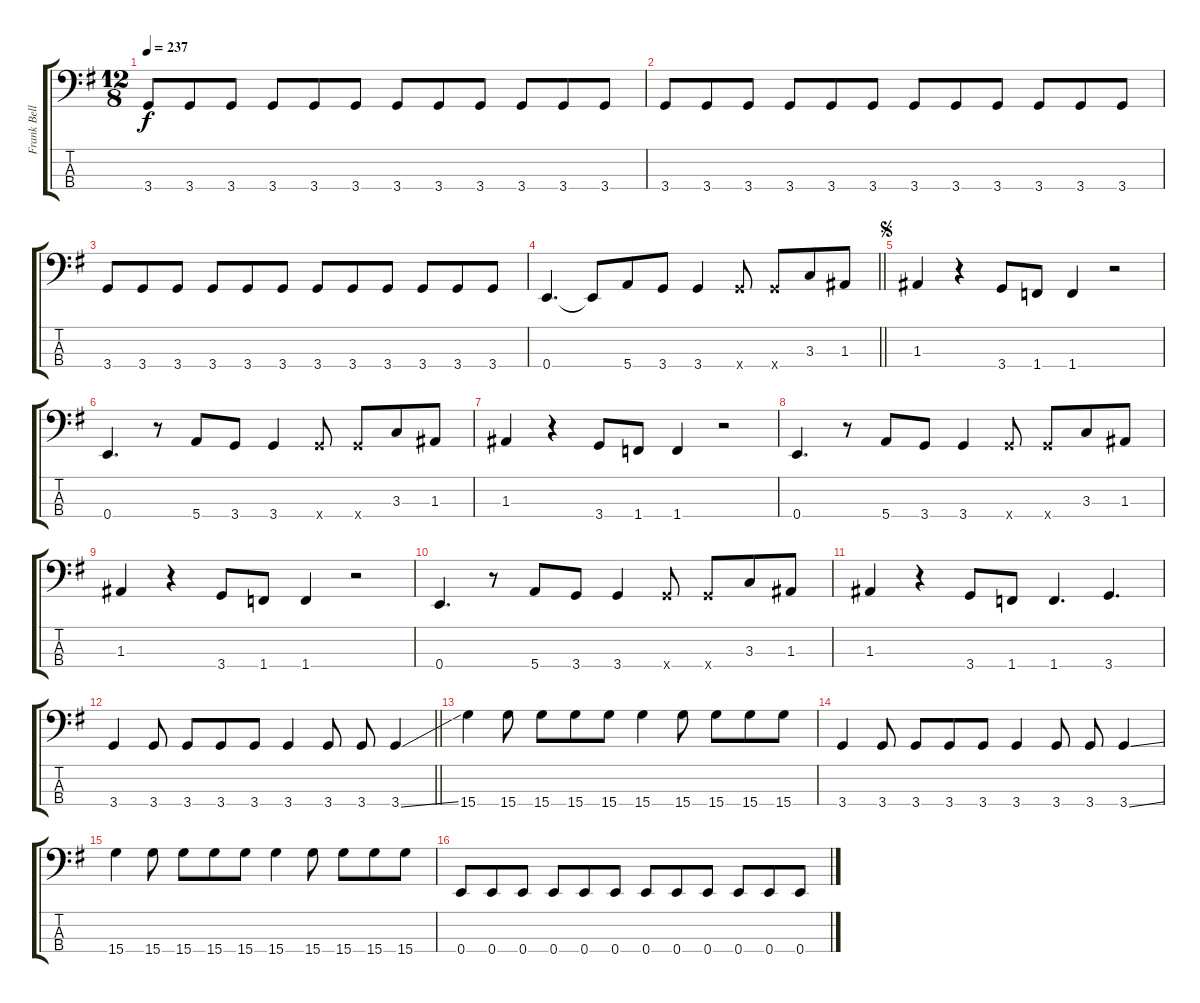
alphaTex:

\track ("Frank Bello" "Frank Bell") {instrument electricbassfinger}
\staff {score tabs}
\tuning (G2 D2 A1 E1) {hide}
\ts (12 8)
\tempo 237
\clef f4
\ks g
3.4.8{dy f} 3.4.8 3.4.8 3.4.8 3.4.8 3.4.8 3.4.8 3.4.8 3.4.8 3.4.8 3.4.8 3.4.8 |
3.4.8 3.4.8 3.4.8 3.4.8 3.4.8 3.4.8 3.4.8 3.4.8 3.4.8 3.4.8 3.4.8 3.4.8 |
3.4.8 3.4.8 3.4.8 3.4.8 3.4.8 3.4.8 3.4.8 3.4.8 3.4.8 3.4.8 3.4.8 3.4.8 |
\barLineRight lightlight
0.4.4{d} 0.4{t}.8 5.4.8 3.4.8 3.4.4 3.4{x}.8 3.4{x}.8 3.3.8 1.3.8 |
\jump segno
1.3.4 r.4 3.4.8 1.4.8 1.4.4 r.2 |
0.4.4{d} r.8 5.4.8 3.4.8 3.4.4 3.4{x}.8 3.4{x}.8 3.3.8 1.3.8 |
1.3.4 r.4 3.4.8 1.4.8 1.4.4 r.2 |
0.4.4{d} r.8 5.4.8 3.4.8 3.4.4 3.4{x}.8 3.4{x}.8 3.3.8 1.3.8 |
1.3.4 r.4 3.4.8 1.4.8 1.4.4 r.2 |
0.4.4{d} r.8 5.4.8 3.4.8 3.4.4 3.4{x}.8 3.4{x}.8 3.3.8 1.3.8 |
1.3.4 r.4 3.4.8 1.4.8 1.4.4{d} 3.4.4{d} |
\barLineRight lightlight
3.4.4 3.4.8 3.4.8 3.4.8 3.4.8 3.4.4 3.4.8 3.4.8 3.4{ss}.4 |
15.4.4 15.4.8 15.4.8 15.4.8 15.4.8 15.4.4 15.4.8 15.4.8 15.4.8 15.4.8 |
3.4.4 3.4.8 3.4.8 3.4.8 3.4.8 3.4.4 3.4.8 3.4.8 3.4{ss}.4 |
15.4.4 15.4.8 15.4.8 15.4.8 15.4.8 15.4.4 15.4.8 15.4.8 15.4.8 15.4.8 |
0.4.8 0.4.8 0.4.8 0.4.8 0.4.8 0.4.8 0.4.8 0.4.8 0.4.8 0.4.8 0.4.8 0.4.8
